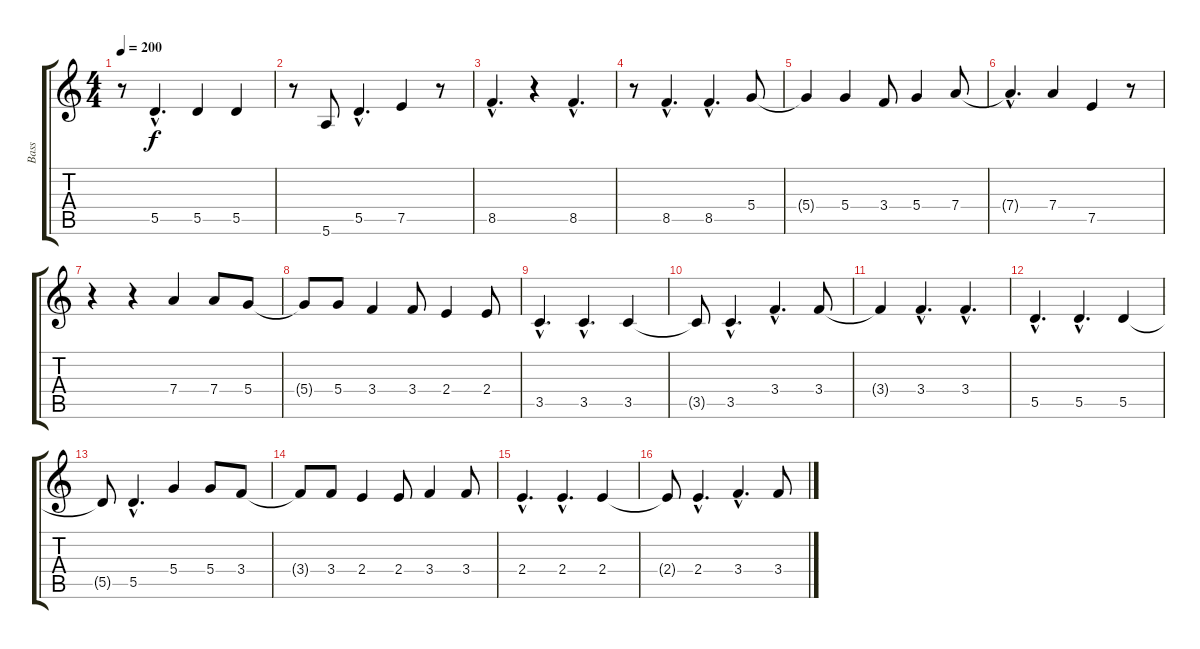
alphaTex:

\track ("Bass" "Bass") {instrument electricbasspick}
\staff {score tabs}
\tuning (E4 B3 G3 D3 A2 E2) {hide}
\ts (4 4)
\tempo 200
\clef g2
\ks c
r.8{dy f} 5.5{hac}.4{d} 5.5.4 5.5.4 |
r.8 5.6.8 5.5{hac}.4{d} 7.5.4 r.8 |
8.5{hac}.4{d} r.4 8.5{hac}.4{d} |
r.8 8.5{hac}.4{d} 8.5{hac}.4{d} 5.4.8 |
5.4{t}.4 5.4.4 3.4.8 5.4.4 7.4.8 |
7.4{hac t}.4{d} 7.4.4 7.5.4 r.8 |
r.4 r.4 7.4.4 7.4.8 5.4.8 |
5.4{t}.8 5.4.8 3.4.4 3.4.8 2.4.4 2.4.8 |
3.5{hac}.4{d} 3.5{hac}.4{d} 3.5.4 |
3.5{t}.8 3.5{hac}.4{d} 3.4{hac}.4{d} 3.4.8 |
3.4{t}.4 3.4{hac}.4{d} 3.4{hac}.4{d} |
5.5{hac}.4{d} 5.5{hac}.4{d} 5.5.4 |
5.5{t}.8 5.5{hac}.4{d} 5.4.4 5.4.8 3.4.8 |
3.4{t}.8 3.4.8 2.4.4 2.4.8 3.4.4 3.4.8 |
2.4{hac}.4{d} 2.4{hac}.4{d} 2.4.4 |
2.4{t}.8 2.4{hac}.4{d} 3.4{hac}.4{d} 3.4.8
